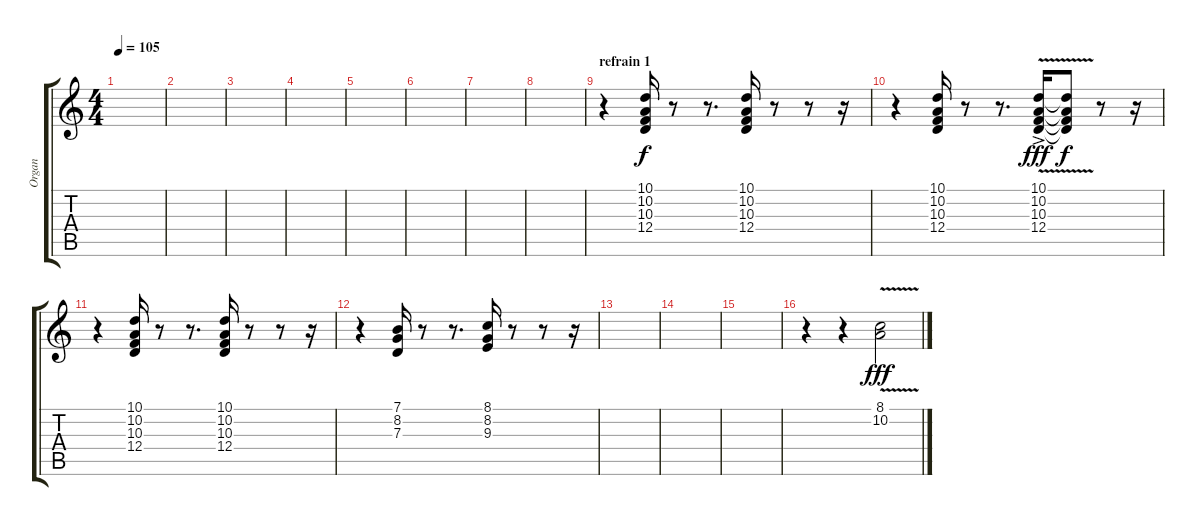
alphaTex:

\track ("Organ" "Organ") {instrument drawbarorgan}
\staff {score tabs}
\tuning (E4 B3 G3 D3 A2 E2) {hide}
\ts (4 4)
\tempo 105
\clef g2
\ks c
|
|
|
|
|
|
|
|
\section ("" "refrain 1")
r.4 (10.1 10.2 10.3 12.4).16 r.8 r.8{d} (10.1 10.2 10.3 12.4).16 r.8 r.8 r.16 |
r.4 (10.1 10.2 10.3 12.4).16 r.8 r.8{d} (10.1{v} 10.2 10.3 12.4{ac}).16{dy fff} (10.1{t} 10.2{t} 10.3{t} 12.4{t}).8{dy f} r.8 r.16 |
r.4 (10.1 10.2 10.3 12.4).16 r.8 r.8{d} (10.1 10.2 10.3 12.4).16 r.8 r.8 r.16 |
r.4 (7.1 8.2 7.3).16 r.8 r.8{d} (8.1 8.2 9.3).16 r.8 r.8 r.16 |
|
|
|
r.4 r.4 (8.1 10.2{v}).2{dy fff}
